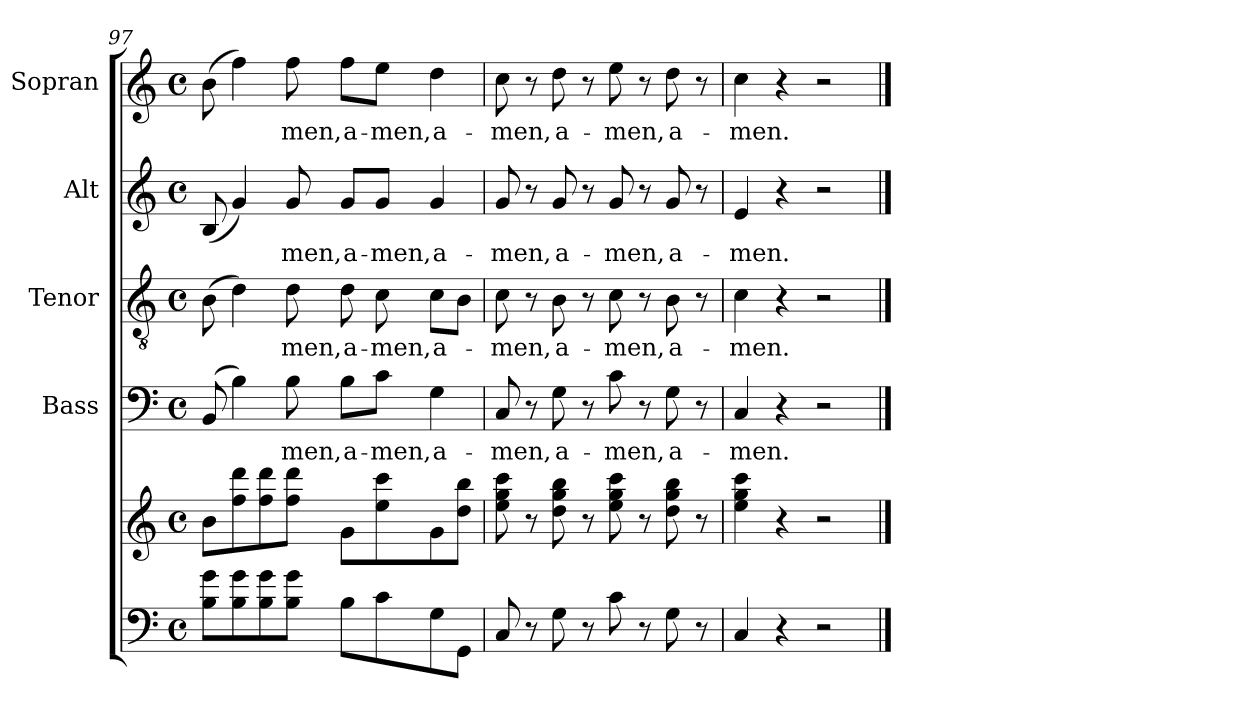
**kern	**kern	**kern	**text	**kern	**text	**kern	**text	**kern	**text
*part5	*part5	*part4	*part4	*part3	*part3	*part2	*part2	*part1	*part1
*staff6	*staff5	*staff4	*staff4	*staff3	*staff3	*staff2	*staff2	*staff1	*staff1
*	*	*I"Bass	*	*I"Tenor	*	*I"Alt	*	*I"Sopran	*
*	*	*I'B.	*	*I'T.	*	*I'A.	*	*I'S.	*
*clefF4	*clefG2	*clefF4	*	*clefGv2	*	*clefG2	*	*clefG2	*
*k[]	*k[]	*k[]	*	*k[]	*	*k[]	*	*k[]	*
*C:	*C:	*C:	*	*C:	*	*C:	*	*C:	*
*M4/4	*M4/4	*M4/4	*	*M4/4	*	*M4/4	*	*M4/4	*
*met(c)	*met(c)	*met(c)	*	*met(c)	*	*met(c)	*	*met(c)	*
=97	=97	=97	=97	=97	=97	=97	=97	=97	=97
8B\ 8g\L	8b\L	(>8BB/	.	(>8B\	.	(<8B/	.	(>8b\	.
8B\ 8g\	8ff\ 8ddd\	4B\)	.	4d\)	.	4g/)	.	4ff\)	.
8B\ 8g\	8ff\ 8ddd\	.	.	.	.	.	.	.	.
!	!	!	!LO:LY:b	!	!LO:LY:b	!	!LO:LY:b	!	!LO:LY:b
8B\ 8g\J	8ff\ 8ddd\J	8B\	-men,	8d\	-men,	8g/	-men,	8ff\	-men,
!	!	!	!LO:LY:b	!	!LO:LY:b	!	!LO:LY:b	!	!LO:LY:b
8B\L	8g\L	8B\L	a-	8d\	a-	8g/L	a-	8ff\L	a-
!	!	!	!LO:LY:b	!	!LO:LY:b	!	!LO:LY:b	!	!LO:LY:b
8c\	8ee\ 8ccc\	8c\J	-men,	8c\	-men,	8g/J	-men,	8ee\J	-men,
!	!	!	!LO:LY:b	!	!LO:LY:b	!	!LO:LY:b	!	!LO:LY:b
8G\	8g\	4G\	a-	8c\L	a-	4g/	a-	4dd\	a-
8GG\J	8dd\ 8bb\J	.	.	8B\J	.	.	.	.	.
=98	=98	=98	=98	=98	=98	=98	=98	=98	=98
!	!	!	!LO:LY:b	!	!LO:LY:b	!	!LO:LY:b	!	!LO:LY:b
8C/	8ee\ 8gg\ 8ccc\	8C/	-men,	8c\	-men,	8g/	-men,	8cc\	-men,
8r	8r	8r	.	8r	.	8r	.	8r	.
!	!	!	!LO:LY:b	!	!LO:LY:b	!	!LO:LY:b	!	!LO:LY:b
8G\	8dd\ 8gg\ 8bb\	8G\	a-	8B\	a-	8g/	a-	8dd\	a-
8r	8r	8r	.	8r	.	8r	.	8r	.
!	!	!	!LO:LY:b	!	!LO:LY:b	!	!LO:LY:b	!	!LO:LY:b
8c\	8ee\ 8gg\ 8ccc\	8c\	-men,	8c\	-men,	8g/	-men,	8ee\	-men,
8r	8r	8r	.	8r	.	8r	.	8r	.
!	!	!	!LO:LY:b	!	!LO:LY:b	!	!LO:LY:b	!	!LO:LY:b
8G\	8dd\ 8gg\ 8bb\	8G\	a-	8B\	a-	8g/	a-	8dd\	a-
8r	8r	8r	.	8r	.	8r	.	8r	.
=99	=99	=99	=99	=99	=99	=99	=99	=99	=99
!	!	!	!LO:LY:b	!	!LO:LY:b	!	!LO:LY:b	!	!LO:LY:b
4C/	4ee\ 4gg\ 4ccc\	4C/	-men.	4c\	-men.	4e/	-men.	4cc\	-men.
4r	4r	4r	.	4r	.	4r	.	4r	.
2r	2r	2r	.	2r	.	2r	.	2r	.
==	==	==	==	==	==	==	==	==	==
*-	*-	*-	*-	*-	*-	*-	*-	*-	*-
